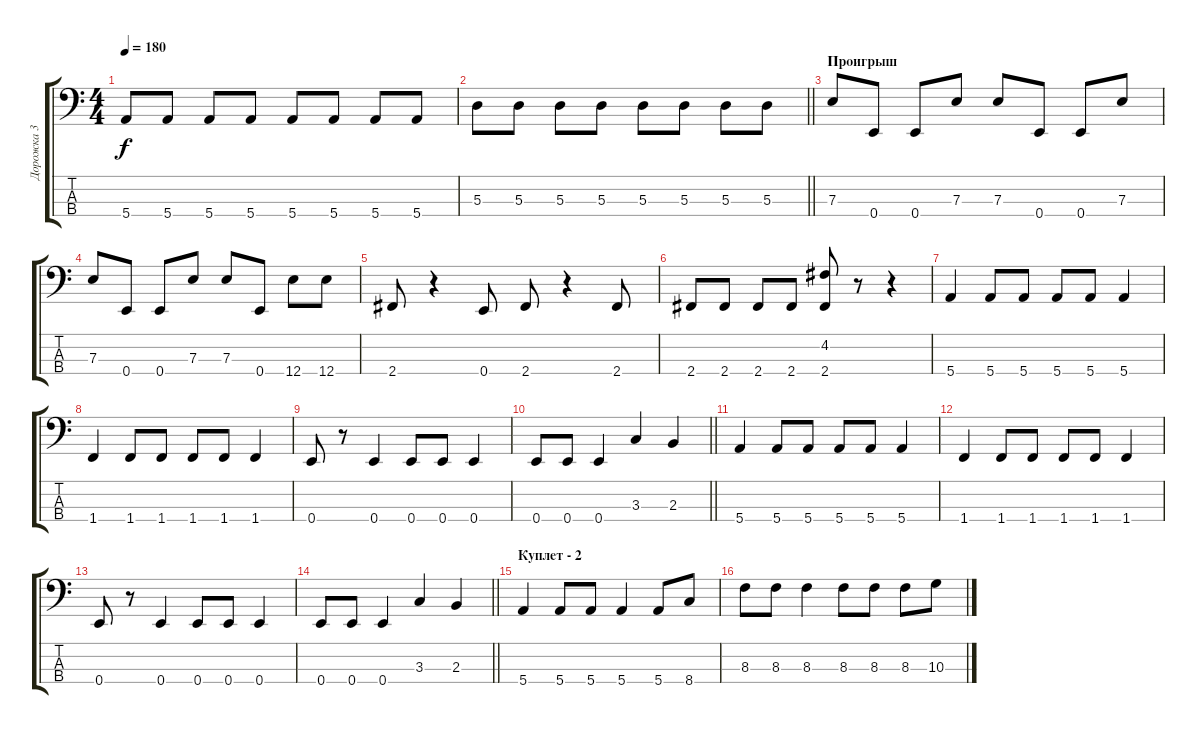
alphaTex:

\track ("Дорожка 3" "Дорожка 3") {instrument electricbasspick}
\staff {score tabs}
\tuning (G2 D2 A1 E1) {hide}
\ts (4 4)
\tempo 180
\clef f4
\ks c
5.4.8{dy f} 5.4.8 5.4.8 5.4.8 5.4.8 5.4.8 5.4.8 5.4.8 |
\barLineRight lightlight
5.3.8 5.3.8 5.3.8 5.3.8 5.3.8 5.3.8 5.3.8 5.3.8 |
\section ("" "Проигрыш")
7.3.8 0.4.8 0.4.8 7.3.8 7.3.8 0.4.8 0.4.8 7.3.8 |
7.3.8 0.4.8 0.4.8 7.3.8 7.3.8 0.4.8 12.4.8 12.4.8 |
2.4.8 r.4 0.4.8 2.4.8 r.4 2.4.8 |
2.4.8 2.4.8 2.4.8 2.4.8 (4.2 2.4).8 r.8 r.4 |
5.4.4 5.4.8 5.4.8 5.4.8 5.4.8 5.4.4 |
1.4.4 1.4.8 1.4.8 1.4.8 1.4.8 1.4.4 |
0.4.8 r.8 0.4.4 0.4.8 0.4.8 0.4.4 |
\barLineRight lightlight
0.4.8 0.4.8 0.4.4 3.3.4 2.3.4 |
5.4.4 5.4.8 5.4.8 5.4.8 5.4.8 5.4.4 |
1.4.4 1.4.8 1.4.8 1.4.8 1.4.8 1.4.4 |
0.4.8 r.8 0.4.4 0.4.8 0.4.8 0.4.4 |
\barLineRight lightlight
0.4.8 0.4.8 0.4.4 3.3.4 2.3.4 |
\section ("" "Куплет - 2")
5.4.4 5.4.8 5.4.8 5.4.4 5.4.8 8.4.8 |
8.3.8 8.3.8 8.3.4 8.3.8 8.3.8 8.3.8 10.3.8
